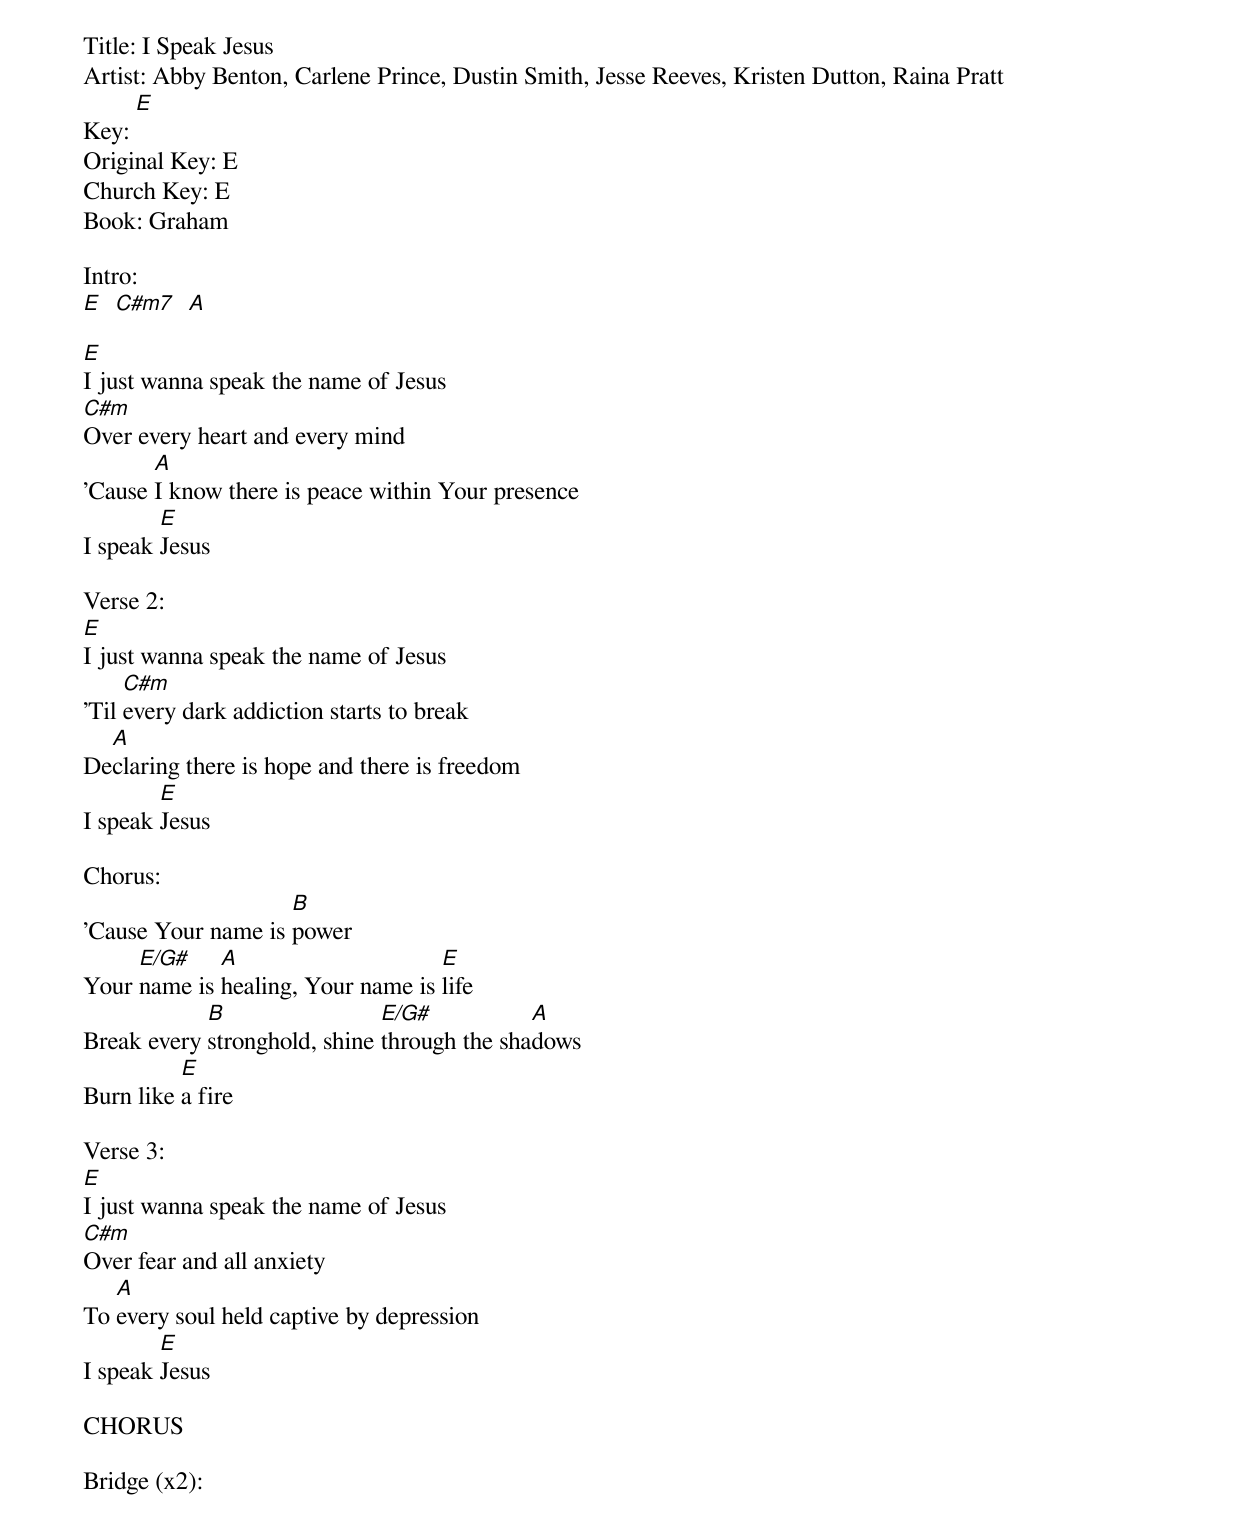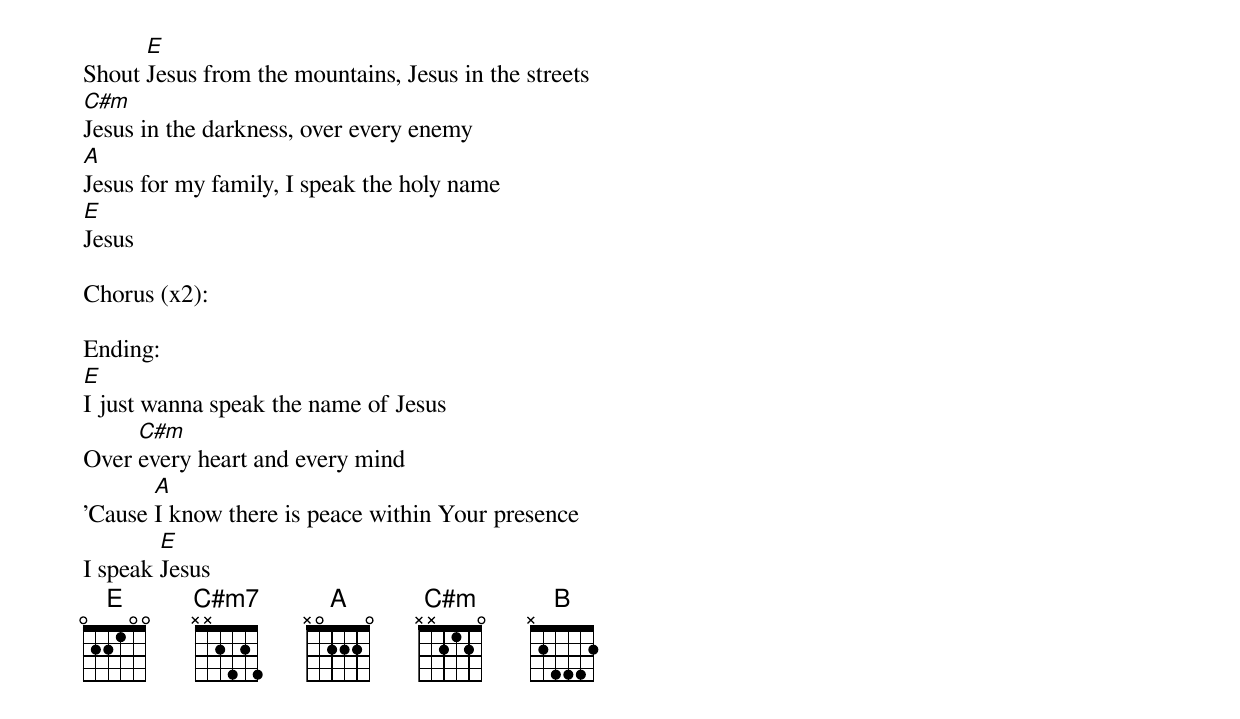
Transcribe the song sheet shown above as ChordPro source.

Title: I Speak Jesus
Artist: Abby Benton, Carlene Prince, Dustin Smith, Jesse Reeves, Kristen Dutton, Raina Pratt
Key: [E]
Original Key: E
Church Key: E
Book: Graham

Intro:
[E]  [C#m7]  [A]

[E]I just wanna speak the name of Jesus
[C#m]Over every heart and every mind
'Cause [A]I know there is peace within Your presence
I speak [E]Jesus

Verse 2:
[E]I just wanna speak the name of Jesus
'Til [C#m]every dark addiction starts to break
De[A]claring there is hope and there is freedom
I speak [E]Jesus

Chorus:
'Cause Your name is [B]power
Your [E/G#]name is [A]healing, Your name is [E]life
Break every [B]stronghold, shine [E/G#]through the sha[A]dows
Burn like [E]a fire

Verse 3:
[E]I just wanna speak the name of Jesus
[C#m]Over fear and all anxiety
To [A]every soul held captive by depression
I speak [E]Jesus

CHORUS

Bridge (x2):
Shout [E]Jesus from the mountains, Jesus in the streets
[C#m]Jesus in the darkness, over every enemy
[A]Jesus for my family, I speak the holy name
[E]Jesus

Chorus (x2):

Ending:
[E]I just wanna speak the name of Jesus
Over [C#m]every heart and every mind
'Cause [A]I know there is peace within Your presence
I speak [E]Jesus
